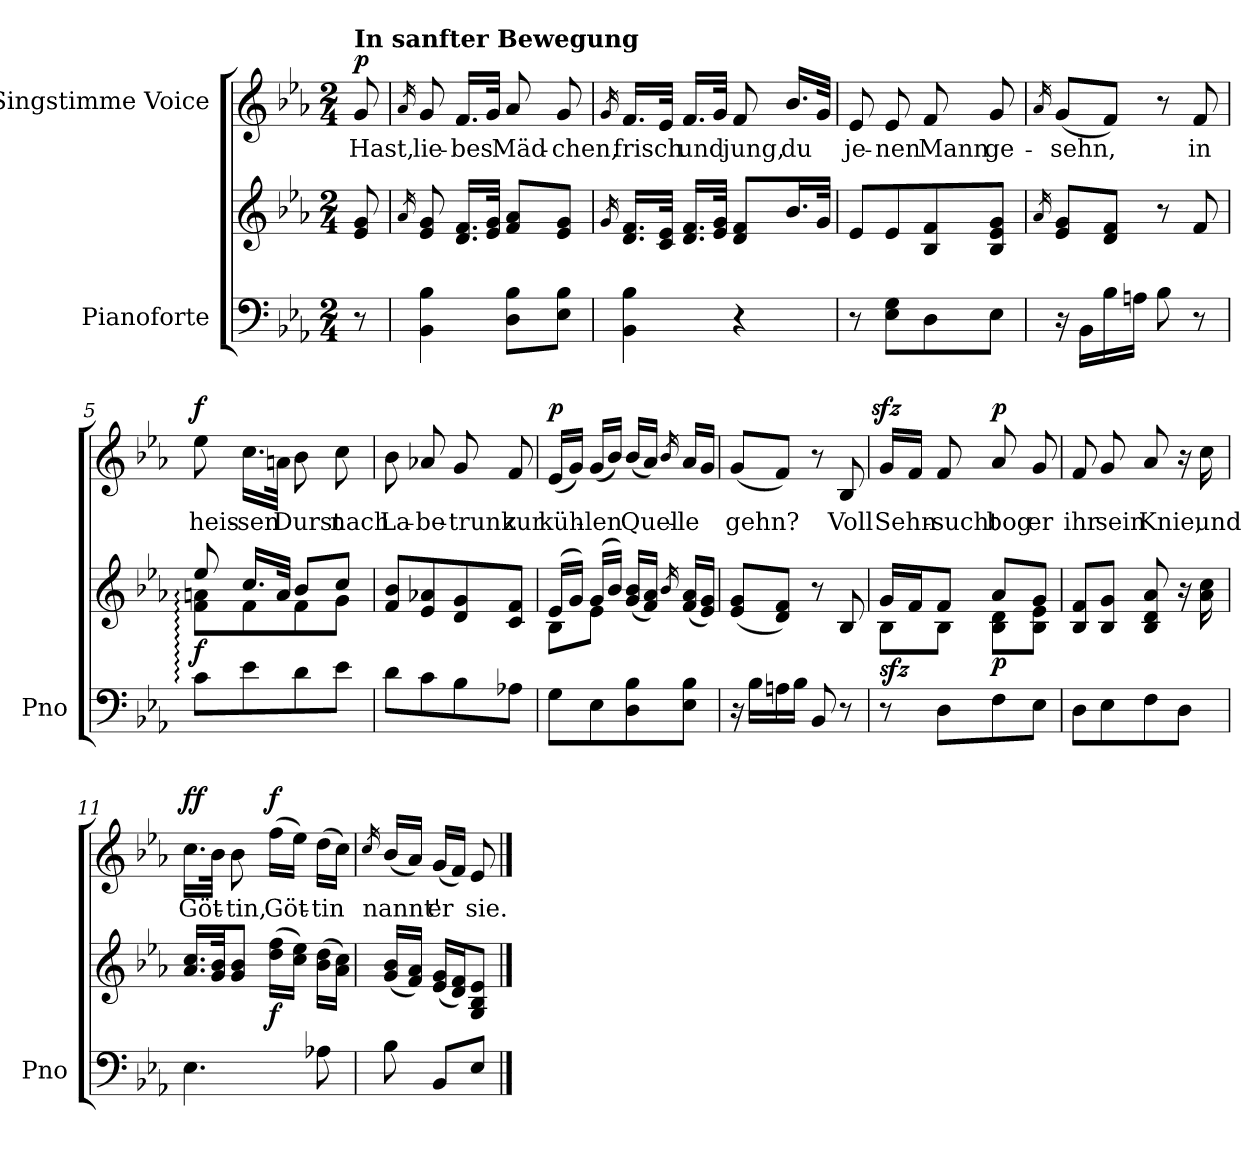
**kern	**kern	**dynam	**kern	**text	**dynam
*part2	*part2	*part2	*part1	*part1	*part1
*staff3	*staff2	*staff2/3	*staff1	*staff1	*staff1
*I"Pianoforte	*	*	*I"Singstimme Voice	*	*
*I'Pno	*	*	*	*	*
*clefF4	*clefG2	*	*clefG2	*	*
*k[b-e-a-]	*k[b-e-a-]	*	*k[b-e-a-]	*	*
*M2/4	*M2/4	*	*M2/4	*	*
=	=	=	=	=	=
!	!	!	!LO:TX:a:B:t=In sanfter Bewegung	!	!
!	!	!	!	!	!LO:DY:a
8r	8e-/ 8g/	.	8g/	Hast,	p
=1	=1	=1	=1	=1	=1
.	16qa-/	.	16qa-/	.	.
4BB-\ 4B-\	8e-/ 8g/	.	8g/	lie-	.
.	16.d/ 16.f/LL	.	16.f/LL	-bes	.
.	32e-/ 32g/JJk	.	32g/JJk	.	.
8D\ 8B-\L	8f/ 8a-/L	.	8a-/	Mäd-	.
8E-\ 8B-\J	8e-/ 8g/J	.	8g/	-chen,	.
=2	=2	=2	=2	=2	=2
.	16qg/	.	16qg/	.	.
4BB-\ 4B-\	16.d/ 16.f/LL	.	16.f/LL	frisch	.
.	32c/ 32e-/JJk	.	32e-/JJk	.	.
.	16.d/ 16.f/LL	.	16.f/LL	und	.
.	32e-/ 32g/JJk	.	32g/JJk	.	.
4r	8d/ 8f/L	.	8f/	jung,	.
.	16.b-/L	.	16.b-/LL	du	.
.	32g/JJk	.	32g/JJk	.	.
=3	=3	=3	=3	=3	=3
8r	8e-/L	.	8e-/	je-	.
8E-\ 8G\L	8e-/	.	8e-/	-nen	.
8D\	8B-/ 8f/	.	8f/	Mann	.
8E-\J	8B-/ 8e-/ 8g/J	.	8g/	ge-	.
=4	=4	=4	=4	=4	=4
.	16qa-/	.	16qa-/	.	.
16r	8e-/ 8g/L	.	(8g/L	-sehn,	.
16BB-\LL	.	.	.	.	.
16B-\	8d/ 8f/J	.	8f/J)	.	.
16An\JJ	.	.	.	.	.
8B-\	8r	.	8r	.	.
8r	8f/	.	8f/	in	.
=5	=5	=5	=5	=5	=5
*	*^	*	*	*	*
!	!	!	!LO:DY:b	!	!	!LO:DY:a
8c::\L	8ee-/	8f\:: 8an\::L	f	8ee-\	heis-	f
8e-\	16.cc/LL	8f\	.	16.cc\LL	-sen	.
.	32a/JJk	.	.	32an\JJk	.	.
8d\	8b-/L	8f\	.	8b-\	Durst	.
8e-\J	8cc/J	8g\J	.	8cc\	nach	.
*	*v	*v	*	*	*	*
=6	=6	=6	=6	=6	=6
8d\L	8f/ 8b-/L	.	8b-\	La-	.
8c\	8e-/ 8a-X/	.	8a-X/	-be-	.
8B-\	8d/ 8g/	.	8g/	-trunk	.
8A-X\J	8c/ 8f/J	.	8f/	zur	.
=7	=7	=7	=7	=7	=7
*	*^	*	*	*	*
!	!	!	!	!	!	!LO:DY:a
8G\L	(16e-/LL	8B-\L	.	(16e-/LL	küh-	p
.	16g/JJ)	.	.	16g/JJ)	.	.
8E-\	(16g/LL	8e-\J	.	(16g/LL	-len	.
.	16b-/JJ)	.	.	16b-/JJ)	.	.
8D\ 8B-\	(16g/ 16b-/LL	4ryy	.	(16b-/LL	Quel-	.
.	16f/ 16a-/JJ)	.	.	16a-/JJ)	.	.
.	16qb-/	.	.	16qb-/	.	.
8E-\ 8B-\J	(16f/ 16a-/LL	.	.	16a-/LL	-le	.
.	16e-/ 16g/JJ)	.	.	16g/JJ	.	.
*	*v	*v	*	*	*	*
=8	=8	=8	=8	=8	=8
16r	(8e-/ 8g/L	.	(8g/L	gehn?	.
16B-\LL	.	.	.	.	.
16An\	8d/ 8f/J)	.	8f/J)	.	.
16B-\JJ	.	.	.	.	.
8BB-/	8r	.	8r	.	.
8r	8B-/	.	8B-/	Voll	.
=9	=9	=9	=9	=9	=9
*	*^	*	*	*	*
!	!	!	!LO:DY:b	!	!	!
8r	16g/LL	8B-\L	sfz	16gzz>/LL	Sehn-	.
.	16f/J	.	.	16f/JJ	.	.
8D\L	8f/J	8B-\J	.	8f/	-sucht	.
!	!	!	!LO:DY:b	!	!	!LO:DY:a
8F\	8a-/L	8B-\ 8d\L	p	8a-/	bog	p
8E-\J	8g/J	8B-\ 8e-\J	.	8g/	er	.
*	*v	*v	*	*	*	*
=10	=10	=10	=10	=10	=10
8D\L	8B-/ 8f/L	.	8f/	ihr	.
8E-\	8B-/ 8g/J	.	8g/	sein	.
8F\	8B-/ 8d/ 8a-/	.	8a-/	Knie,	.
8D\J	16r	.	16r	.	.
.	16a-\ 16cc\	.	16cc\	und	.
=11	=11	=11	=11	=11	=11
!	!	!	!	!	!LO:DY:a
4.E-\	16.a-/ 16.cc/LL	.	16.cc\LL	Göt-	ff
.	32g/ 32b-/JK	.	32b-\JJk	.	.
.	8g/ 8b-/J	.	8b-\	-tin,	.
!	!	!LO:DY:b	!	!	!LO:DY:a
.	(16dd\ 16ff\LL	f	(16ff\LL	Göt-	f
.	16cc\ 16ee-\JJ)	.	16ee-\JJ)	.	.
8A-X\	(16b-\ 16dd\LL	.	(16dd\LL	-tin	.
.	16a-\ 16cc\JJ)	.	16cc\JJ)	.	.
=12	=12	=12	=12	=12	=12
.	.	.	16qcc/	.	.
8B-\	(16g/ 16b-/LL	.	(16b-/LL	nannt'	.
.	16f/ 16a-/JJ)	.	16a-/JJ)	.	.
8BB-/L	(16e-/ 16g/LL	.	(16g/LL	er	.
.	16d/ 16f/J)	.	16f/JJ)	.	.
8E-/J	8G/ 8B-/ 8e-/J	.	8e-/	sie.	.
==	==	==	==	==	==
*-	*-	*-	*-	*-	*-
